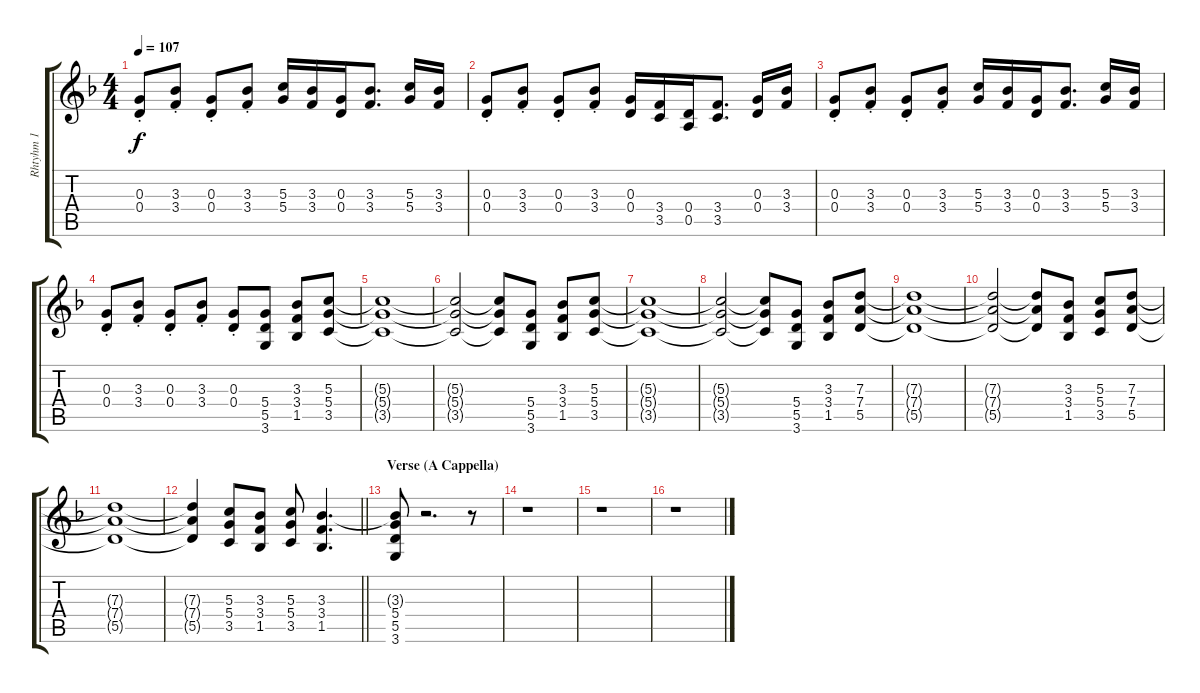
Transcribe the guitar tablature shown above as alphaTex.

\track ("Rhtyhm 1" "Rhtyhm 1") {instrument distortionguitar}
\staff {score tabs}
\tuning (E4 B3 G3 D3 A2 E2) {hide}
\ts (4 4)
\tempo 107
\clef g2
\ks f
(0.3{st} 0.4{st}).8{dy f} (3.3{st} 3.4{st}).8 (0.3{st} 0.4{st}).8 (3.3{st} 3.4{st}).8 (5.3 5.4).16 (3.3 3.4).16 (0.3 0.4).16 (3.3 3.4).8{d} (5.3 5.4).16 (3.3 3.4).16 |
(0.3{st} 0.4{st}).8 (3.3{st} 3.4{st}).8 (0.3{st} 0.4{st}).8 (3.3{st} 3.4{st}).8 (0.3 0.4).16 (3.4 3.5).16 (0.4 0.5).16 (3.4 3.5).8{d} (0.3 0.4).16 (3.3 3.4).16 |
(0.3{st} 0.4{st}).8 (3.3{st} 3.4{st}).8 (0.3{st} 0.4{st}).8 (3.3{st} 3.4{st}).8 (5.3 5.4).16 (3.3 3.4).16 (0.3 0.4).16 (3.3 3.4).8{d} (5.3 5.4).16 (3.3 3.4).16 |
(0.3{st} 0.4{st}).8 (3.3{st} 3.4{st}).8 (0.3{st} 0.4{st}).8 (3.3{st} 3.4{st}).8 (0.3{st} 0.4{st}).8 (5.4 5.5 3.6).8 (3.3 3.4 1.5).8 (5.3 5.4 3.5).8 |
(5.3{t} 5.4{t} 3.5{t}).1 |
(5.3{t} 5.4{t} 3.5{t}).2 (5.3{t} 5.4{t} 3.5{t}).8 (5.4 5.5 3.6).8 (3.3 3.4 1.5).8 (5.3 5.4 3.5).8 |
(5.3{t} 5.4{t} 3.5{t}).1 |
(5.3{t} 5.4{t} 3.5{t}).2 (5.3{t} 5.4{t} 3.5{t}).8 (5.4 5.5 3.6).8 (3.3 3.4 1.5).8 (7.3 7.4 5.5).8 |
(7.3{t} 7.4{t} 5.5{t}).1 |
(7.3{t} 7.4{t} 5.5{t}).2 (7.3{t} 7.4{t} 5.5{t}).8 (3.3 3.4 1.5).8 (5.3 5.4 3.5).8 (7.3 7.4 5.5).8 |
(7.3{t} 7.4{t} 5.5{t}).1 |
\barLineRight lightlight
(7.3{t} 7.4{t} 5.5{t}).4 (5.3 5.4 3.5).8 (3.3 3.4 1.5).8 (5.3 5.4 3.5).8 (3.3 3.4 1.5).4{d} |
\section ("" "Verse (A Cappella)")
(3.3{t} 5.4 5.5 3.6).8 r.2{d} r.8 |
r.1 |
r.1 |
r.1
